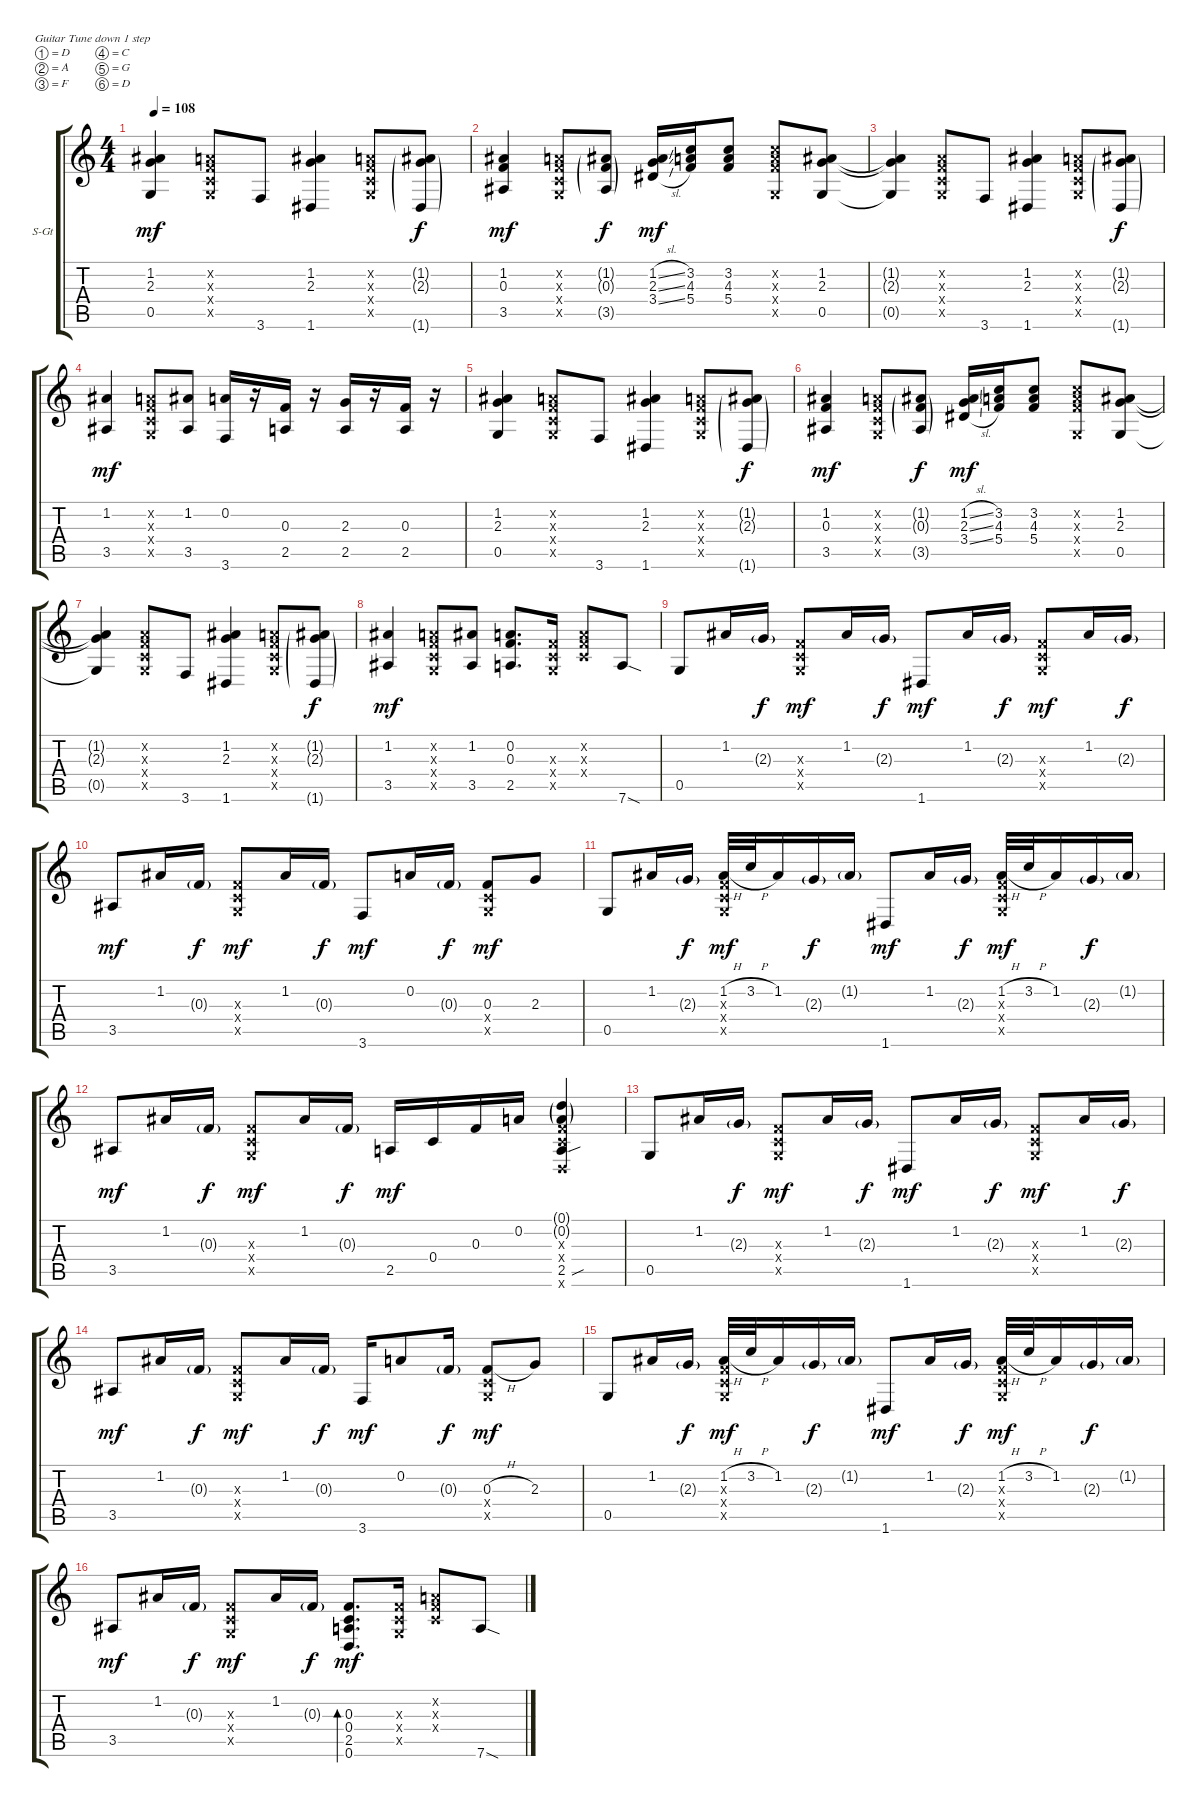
\bracketExtendMode groupsimilarinstruments
\firstSystemTrackNameOrientation horizontal
\otherSystemsTrackNameOrientation horizontal
\track ("Steel Guitar" "S-Gt") {instrument acousticguitarsteel}
\staff {score tabs}
\tuning (D4 A3 F3 C3 G2 D2)
\ts (4 4)
\tempo 108
\clef g2
\ks c
(1.2 2.3 0.5).4{dy mf} (0.2{x} 0.3{x} 0.4{x} 0.5{x}).8 3.6.8 (1.2 2.3 1.6).4 (0.2{x} 0.3{x} 0.4{x} 0.5{x}).8 (1.2{g} 2.3{g} 1.6{g}).8{dy f} |
(1.2 0.3 3.5).4{dy mf} (0.2{x} 0.3{x} 0.4{x} 0.5{x}).8 (1.2{g} 0.3{g} 3.5{g}).8{dy f} (1.2{sl} 2.3{sl} 3.4{sl}).16{dy mf} (3.2 4.3 5.4).16 (3.2 4.3 5.4).8 (3.2{x} 4.3{x} 5.4{x} 0.5{x}).8 (1.2 2.3 0.5).8 |
(1.2{t} 2.3{t} 0.5{t}).4 (0.2{x} 0.3{x} 0.4{x} 0.5{x}).8 3.6.8 (1.2 2.3 1.6).4 (0.2{x} 0.3{x} 0.4{x} 0.5{x}).8 (1.2{g} 2.3{g} 1.6{g}).8{dy f} |
(1.2 3.5).4{dy mf} (0.2{x} 0.3{x} 0.4{x} 0.5{x}).8 (1.2 3.5).8 (3.6 0.2).16 r.16 (0.3 2.5).16 r.16 (2.3 2.5).16 r.16 (0.3 2.5).16 r.16 |
(1.2 2.3 0.5).4 (0.2{x} 0.3{x} 0.4{x} 0.5{x}).8 3.6.8 (1.2 2.3 1.6).4 (0.2{x} 0.3{x} 0.4{x} 0.5{x}).8 (1.2{g} 2.3{g} 1.6{g}).8{dy f} |
(1.2 0.3 3.5).4{dy mf} (0.2{x} 0.3{x} 0.4{x} 0.5{x}).8 (1.2{g} 0.3{g} 3.5{g}).8{dy f} (1.2{sl} 2.3{sl} 3.4{sl}).16{dy mf} (3.2 4.3 5.4).16 (3.2 4.3 5.4).8 (3.2{x} 4.3{x} 5.4{x} 0.5{x}).8 (1.2 2.3 0.5).8 |
(1.2{t} 2.3{t} 0.5{t}).4 (0.2{x} 0.3{x} 0.4{x} 0.5{x}).8 3.6.8 (1.2 2.3 1.6).4 (0.2{x} 0.3{x} 0.4{x} 0.5{x}).8 (1.2{g} 2.3{g} 1.6{g}).8{dy f} |
(1.2 3.5).4{dy mf} (0.2{x} 0.3{x} 0.4{x} 0.5{x}).8 (1.2 3.5).8 (0.2 0.3 2.5).8{d} (0.3{x} 0.4{x} 0.5{x}).16 (0.2{x} 0.3{x} 0.4{x}).8 7.6{sod}.8 |
0.5.8 1.2.16 2.3{g}.16{dy f} (0.3{x} 0.4{x} 0.5{x}).8{dy mf} 1.2.16 2.3{g}.16{dy f} 1.6.8{dy mf} 1.2.16 2.3{g}.16{dy f} (0.3{x} 0.4{x} 0.5{x}).8{dy mf} 1.2.16 2.3{g}.16{dy f} |
3.5.8{dy mf} 1.2.16 0.3{g}.16{dy f} (0.3{x} 0.4{x} 0.5{x}).8{dy mf} 1.2.16 0.3{g}.16{dy f} 3.6.8{dy mf} 0.2.16 0.3{g}.16{dy f} (0.3 0.4{x} 0.5{x}).8{dy mf} 2.3.8 |
0.5.8 1.2.16 2.3{g}.16{dy f} (1.2{h} 0.3{x} 0.4{x} 0.5{x}).32{dy mf} 3.2{h}.32 1.2.16 2.3{g}.16{dy f} 1.2{g}.16 1.6.8{dy mf} 1.2.16 2.3{g}.16{dy f} (1.2{h} 0.3{x} 0.4{x} 0.5{x}).32{dy mf} 3.2{h}.32 1.2.16 2.3{g}.16{dy f} 1.2{g}.16 |
3.5.8{dy mf} 1.2.16 0.3{g}.16{dy f} (0.3{x} 0.4{x} 0.5{x}).8{dy mf} 1.2.16 0.3{g}.16{dy f} 2.5.16{dy mf} 0.4.16 0.3.16 0.2.16 (0.1{g} 0.2{g} 0.3{x} 0.4{x} 2.5{sou} 0.6{x}).4 |
0.5.8 1.2.16 2.3{g}.16{dy f} (0.3{x} 0.4{x} 0.5{x}).8{dy mf} 1.2.16 2.3{g}.16{dy f} 1.6.8{dy mf} 1.2.16 2.3{g}.16{dy f} (0.3{x} 0.4{x} 0.5{x}).8{dy mf} 1.2.16 2.3{g}.16{dy f} |
3.5.8{dy mf} 1.2.16 0.3{g}.16{dy f} (0.3{x} 0.4{x} 0.5{x}).8{dy mf} 1.2.16 0.3{g}.16{dy f} 3.6.16{dy mf} 0.2.8 0.3{g}.16{dy f} (0.3{h} 0.4{x} 0.5{x}).8{dy mf} 2.3.8 |
0.5.8 1.2.16 2.3{g}.16{dy f} (1.2{h} 0.3{x} 0.4{x} 0.5{x}).32{dy mf} 3.2{h}.32 1.2.16 2.3{g}.16{dy f} 1.2{g}.16 1.6.8{dy mf} 1.2.16 2.3{g}.16{dy f} (1.2{h} 0.3{x} 0.4{x} 0.5{x}).32{dy mf} 3.2{h}.32 1.2.16 2.3{g}.16{dy f} 1.2{g}.16 |
3.5.8{dy mf} 1.2.16 0.3{g}.16{dy f} (0.3{x} 0.4{x} 0.5{x}).8{dy mf} 1.2.16 0.3{g}.16{dy f} (0.3 0.4 2.5 0.6).8{d bd 30 dy mf} (0.3{x} 0.4{x} 0.5{x}).16 (0.2{x} 0.3{x} 0.4{x}).8 7.6{sod}.8
